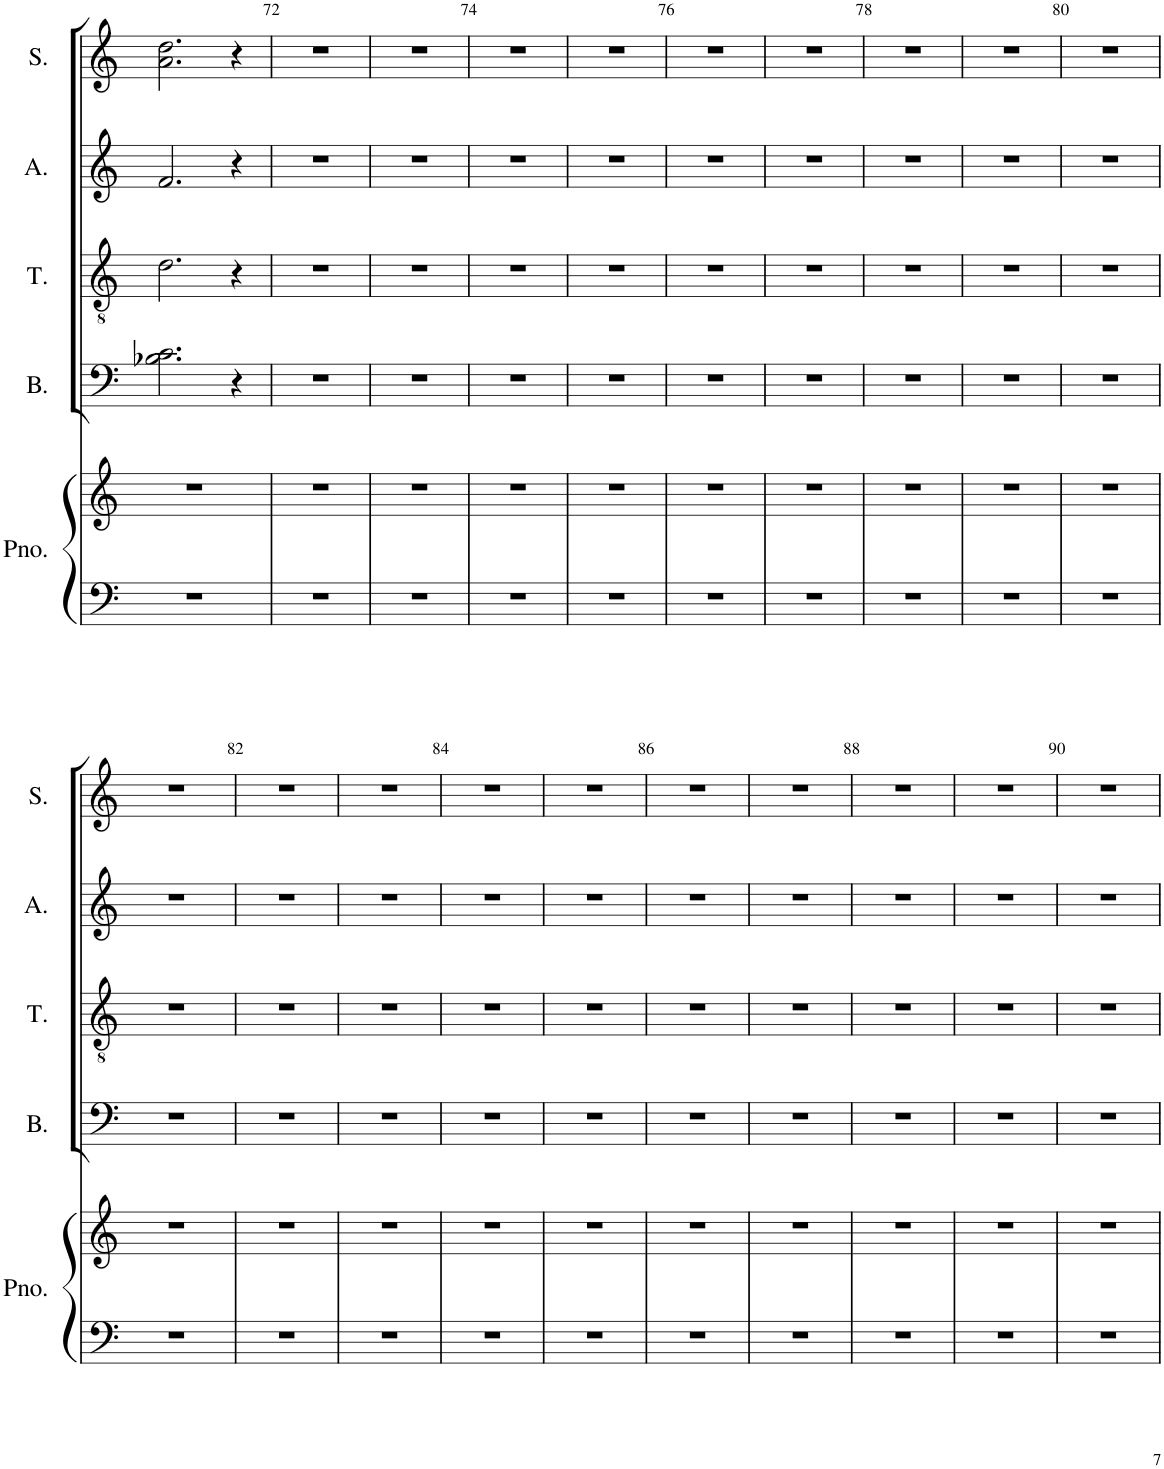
**kern	**kern	**kern	**kern	**kern	**kern
*part5	*part5	*part4	*part3	*part2	*part1
*staff6	*staff5	*staff4	*staff3	*staff2	*staff1
*I"Piano	*	*I"Bass	*I"Tenor	*I"Alto	*I"Soprano
*I'Pno.	*	*I'B.	*I'T.	*I'A.	*I'S.
!!LO:PB:g=z
*clefF4	*clefG2	*clefF4	*clefGv2	*clefG2	*clefG2
*k[]	*k[]	*k[]	*k[]	*k[]	*k[]
*M4/4	*M4/4	*M4/4	*M4/4	*M4/4	*M4/4
=71	=71	=71	=71	=71	=71
1r	1r	2.B-X\ 2.c\	2.d\	2.f/	2.a\ 2.dd\
.	.	4r	4r	4r	4r
=72	=72	=72	=72	=72	=72
1r	1r	1r	1r	1r	1r
=73	=73	=73	=73	=73	=73
1r	1r	1r	1r	1r	1r
=74	=74	=74	=74	=74	=74
1r	1r	1r	1r	1r	1r
=75	=75	=75	=75	=75	=75
1r	1r	1r	1r	1r	1r
=76	=76	=76	=76	=76	=76
1r	1r	1r	1r	1r	1r
=77	=77	=77	=77	=77	=77
1r	1r	1r	1r	1r	1r
=78	=78	=78	=78	=78	=78
1r	1r	1r	1r	1r	1r
=79	=79	=79	=79	=79	=79
1r	1r	1r	1r	1r	1r
=80	=80	=80	=80	=80	=80
1r	1r	1r	1r	1r	1r
!!LO:LB:g=z
=81	=81	=81	=81	=81	=81
1r	1r	1r	1r	1r	1r
=82	=82	=82	=82	=82	=82
1r	1r	1r	1r	1r	1r
=83	=83	=83	=83	=83	=83
1r	1r	1r	1r	1r	1r
=84	=84	=84	=84	=84	=84
1r	1r	1r	1r	1r	1r
=85	=85	=85	=85	=85	=85
1r	1r	1r	1r	1r	1r
=86	=86	=86	=86	=86	=86
1r	1r	1r	1r	1r	1r
=87	=87	=87	=87	=87	=87
1r	1r	1r	1r	1r	1r
=88	=88	=88	=88	=88	=88
1r	1r	1r	1r	1r	1r
=89	=89	=89	=89	=89	=89
1r	1r	1r	1r	1r	1r
=90	=90	=90	=90	=90	=90
1r	1r	1r	1r	1r	1r
=	=	=	=	=	=
*-	*-	*-	*-	*-	*-
